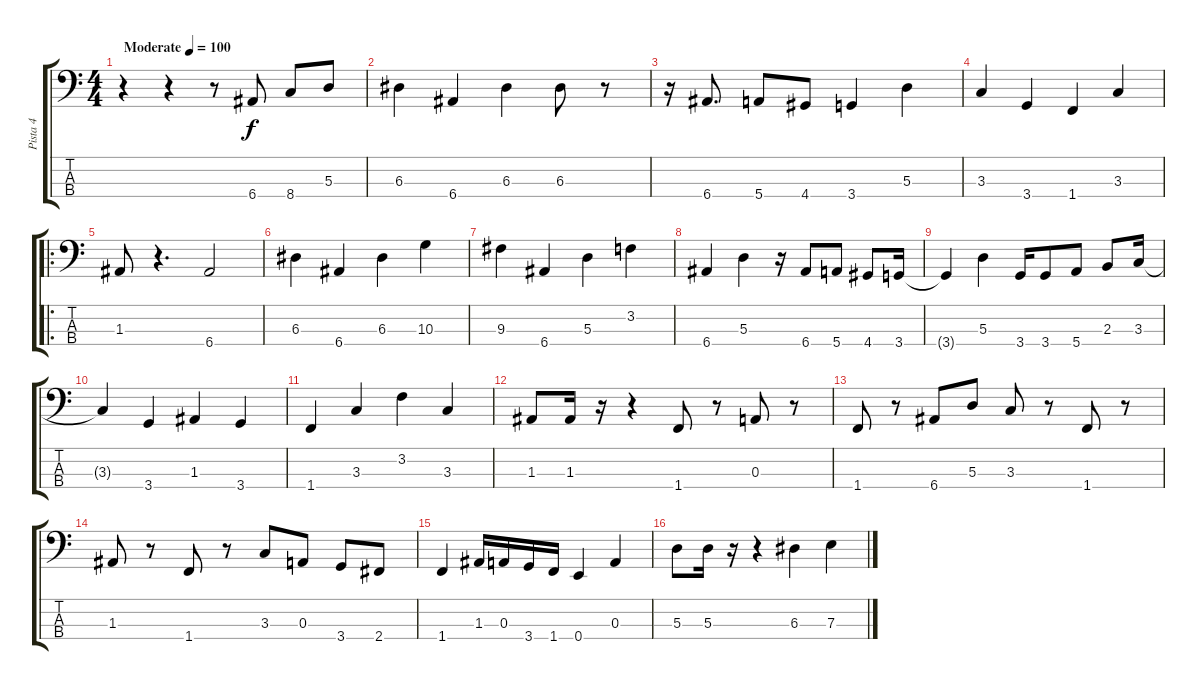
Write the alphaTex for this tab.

\track ("Pista 4" "Pista 4") {instrument electricbassfinger}
\staff {score tabs}
\tuning (G2 D2 A1 E1) {hide}
\ts (4 4)
\tempo (100 "Moderate")
\clef f4
\ks c
r.4{dy f instrument electricbassfinger} r.4 r.8 6.4.8 8.4.8 5.3.8 |
6.3.4 6.4.4 6.3.4 6.3.8 r.8 |
r.16 6.4.8{d} 5.4.8 4.4.8 3.4.4 5.3.4 |
3.3.4 3.4.4 1.4.4 3.3.4 |
\ro
1.3.8 r.4{d} 6.4.2 |
6.3.4 6.4.4 6.3.4 10.3.4 |
9.3.4 6.4.4 5.3.4 3.2.4 |
6.4.4 5.3.4 r.16 6.4.8 5.4.8 4.4.8 3.4.16 |
3.4{t}.4 5.3.4 3.4.16 3.4.8 5.4.8 2.3.8 3.3.16 |
3.3{t}.4 3.4.4 1.3.4 3.4.4 |
1.4.4 3.3.4 3.2.4 3.3.4 |
1.3.8 1.3.16 r.16 r.4 1.4.8 r.8 0.3.8 r.8 |
1.4.8 r.8 6.4.8 5.3.8 3.3.8 r.8 1.4.8 r.8 |
1.3.8 r.8 1.4.8 r.8 3.3.8 0.3.8 3.4.8 2.4.8 |
1.4.4 1.3.16 0.3.16 3.4.16 1.4.16 0.4.4 0.3.4 |
5.3.8 5.3.16 r.16 r.4 6.3.4 7.3.4
